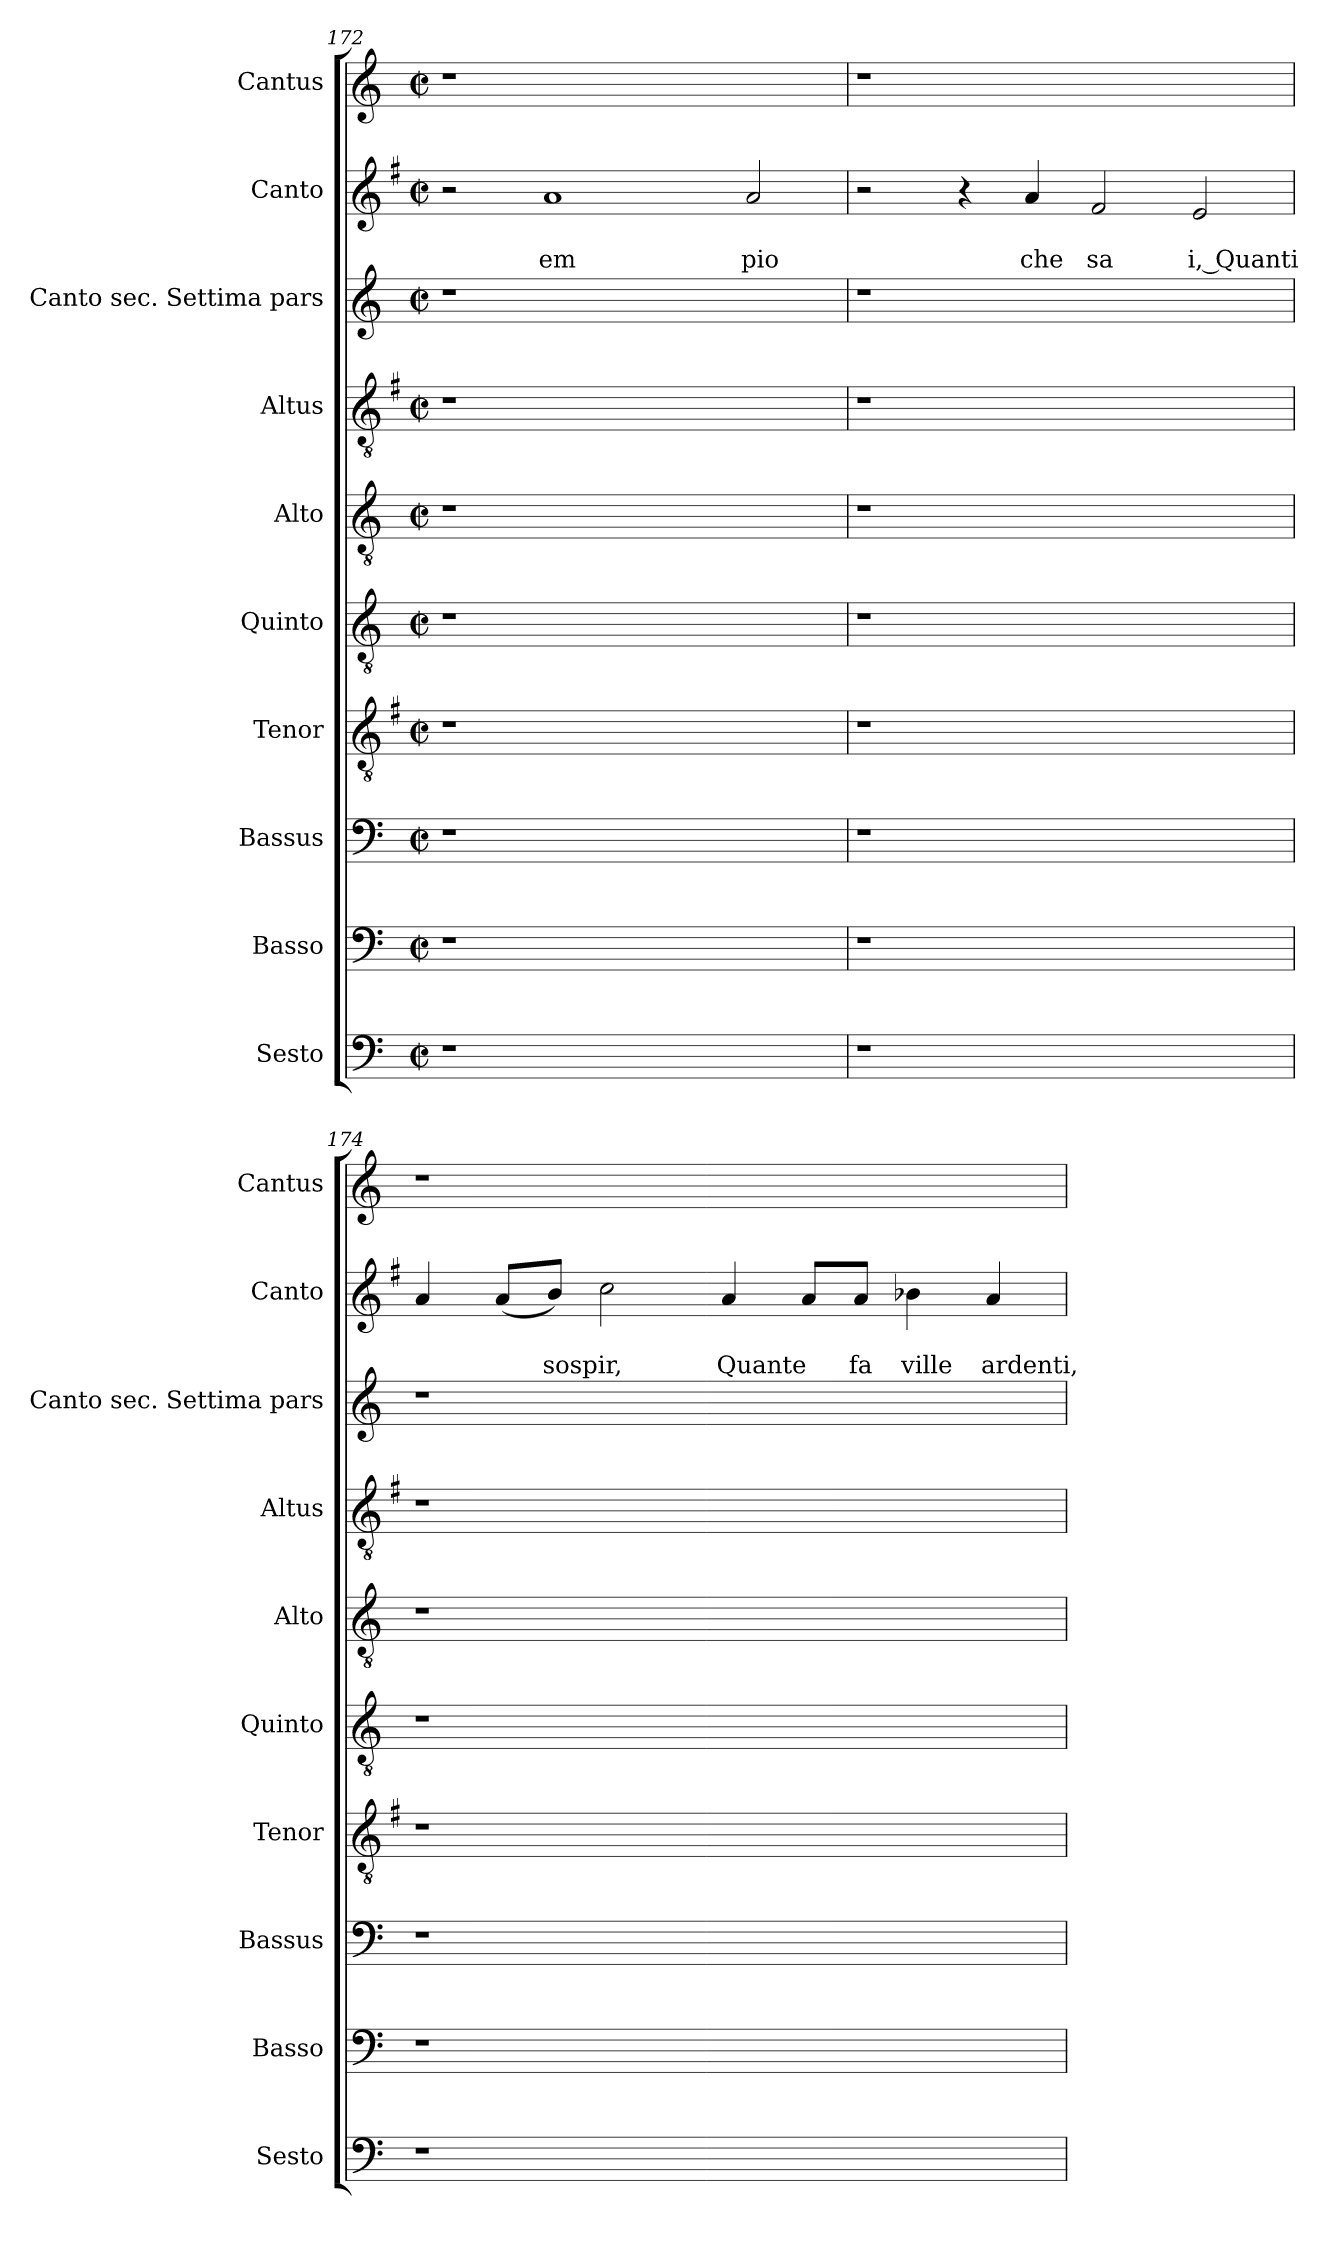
**kern	**kern	**kern	**kern	**kern	**kern	**kern	**kern	**kern	**text	**text	**kern
*part10	*part9	*part8	*part7	*part6	*part5	*part4	*part3	*part2	*part2	*part2	*part1
*staff10	*staff9	*staff8	*staff7	*staff6	*staff5	*staff4	*staff3	*staff2	*staff2	*staff2	*staff1
*I"Sesto	*I"Basso	*I"Bassus	*I"Tenor	*I"Quinto	*I"Alto	*I"Altus	*I"Canto sec. Settima pars	*I"Canto	*	*	*I"Cantus
*I'Sesto	*I'Basso	*I'Bassus	*I'Tenor	*I'Quinto	*I'Alto	*I'Altus	*I'Canto sec. Settima pars	*I'Canto	*	*	*I'Cantus
!!LO:LB:g=z
*clefF4	*clefF4	*clefF4	*clefGv2	*clefGv2	*clefGv2	*clefGv2	*clefG2	*clefG2	*	*	*clefG2
*k[]	*k[]	*k[]	*k[f#]	*k[]	*k[]	*k[f#]	*k[]	*k[f#]	*	*	*k[]
*C:	*C:	*C:	*G:	*C:	*C:	*G:	*C:	*G:	*	*	*C:
*M2/2	*M2/2	*M2/2	*M2/2	*M2/2	*M2/2	*M2/2	*M2/2	*M2/2	*	*	*M2/2
*met(c|)	*met(c|)	*met(c|)	*met(c|)	*met(c|)	*met(c|)	*met(c|)	*met(c|)	*met(c|)	*	*	*met(c|)
=172	=172	=172	=172	=172	=172	=172	=172	=172	=172	=172	=172
1r	1r	1r	1r	1r	1r	1r	1r	2r	.	.	1r
!	!	!	!	!	!	!	!	!	!	!LO:LY:b	!
.	.	.	.	.	.	.	.	1a	.	em	.
1ryy	1ryy	1ryy	1ryy	1ryy	1ryy	1ryy	1ryy	.	.	.	1ryy
!	!	!	!	!	!	!	!	!	!	!LO:LY:b	!
.	.	.	.	.	.	.	.	2a/	.	pio	.
=173	=173	=173	=173	=173	=173	=173	=173	=173	=173	=173	=173
1r	1r	1r	1r	1r	1r	1r	1r	2r	.	.	1r
.	.	.	.	.	.	.	.	4r	.	.	.
!	!	!	!	!	!	!	!	!	!	!LO:LY:b	!
.	.	.	.	.	.	.	.	4a/	.	che	.
!	!	!	!	!	!	!	!	!	!	!LO:LY:b	!
1ryy	1ryy	1ryy	1ryy	1ryy	1ryy	1ryy	1ryy	2f#/	.	sa	1ryy
!	!	!	!	!	!	!	!	!	!	!LO:LY:b	!
.	.	.	.	.	.	.	.	2e/	.	i, Quanti	.
=174	=174	=174	=174	=174	=174	=174	=174	=174	=174	=174	=174
1r	1r	1r	1r	1r	1r	1r	1r	4a/	.	.	1r
.	.	.	.	.	.	.	.	(>8a/L	.	.	.
!	!	!	!	!	!	!	!	!	!	!LO:LY:b	!
.	.	.	.	.	.	.	.	8b/J)	.	sospir,	.
.	.	.	.	.	.	.	.	2cc\	.	.	.
!	!	!	!	!	!	!	!	!	!	!LO:LY:b	!
1ryy	1ryy	1ryy	1ryy	1ryy	1ryy	1ryy	1ryy	4a/	.	Quante	1ryy
.	.	.	.	.	.	.	.	8a/L	.	.	.
!	!	!	!	!	!	!	!	!	!	!LO:LY:b	!
.	.	.	.	.	.	.	.	8a/J	.	fa	.
!	!	!	!	!	!	!	!	!	!	!LO:LY:b	!
.	.	.	.	.	.	.	.	4b-X\	.	ville	.
!	!	!	!	!	!	!	!	!	!	!LO:LY:b	!
.	.	.	.	.	.	.	.	4a/	.	ardenti,	.
=	=	=	=	=	=	=	=	=	=	=	=
*-	*-	*-	*-	*-	*-	*-	*-	*-	*-	*-	*-
